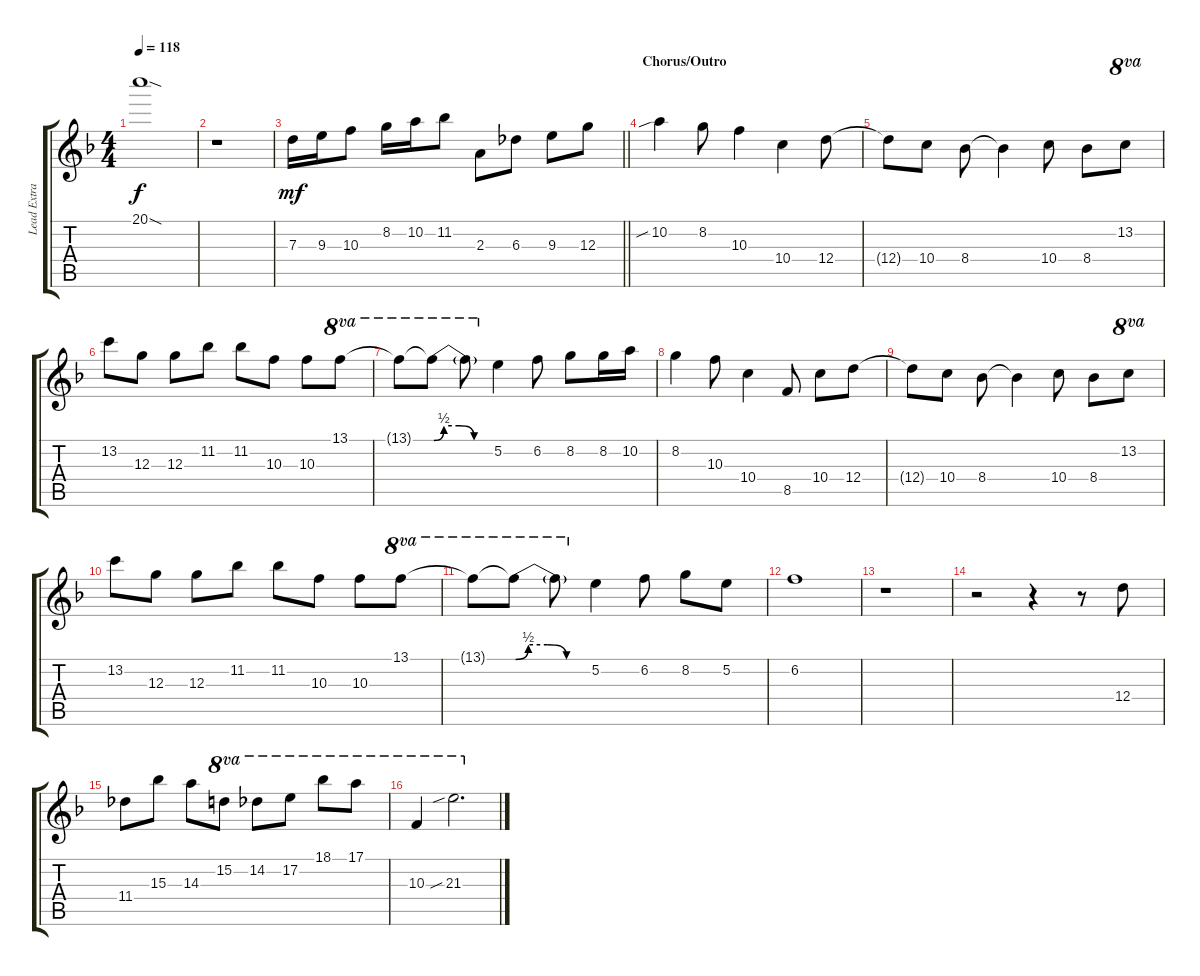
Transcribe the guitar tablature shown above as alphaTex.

\track ("Lead Extra" "Lead Extra") {instrument distortionguitar}
\staff {score tabs}
\tuning (E4 B3 G3 D3 A2 D2) {hide}
\ts (4 4)
\tempo 118
\clef g2
\ks f
20.1{sod t}.1{dy f} |
r.1 |
\barLineRight lightlight
7.3.16{dy mf} 9.3.16 10.3.8 8.2.16 10.2.16 11.2.8 2.3.8 6.3.8 9.3.8 12.3.8 |
\section ("" "Chorus/Outro")
10.2{sib}.4 8.2.8 10.3.4 10.4.4 12.4.8 |
12.4{t}.8 10.4.8 8.4.8 8.4{t}.4 10.4.8 8.4.8 13.2.8{ot 8va} |
13.2.8 12.3.8 12.3.8 11.2.8 11.2.8 10.3.8 10.3.8 13.1.8{ot 8va} |
13.1{t}.8{ot 8va} 13.1{be (custom 0 0 10 2 25 2 40 0 60 0) t}.8{ot 8va} 13.1{t}.8{ot 8va} 5.2.4 6.2.8 8.2.8 8.2.16 10.2.16 |
8.2.4 10.3.8 10.4.4 8.5.8 10.4.8 12.4.8 |
12.4{t}.8 10.4.8 8.4.8 8.4{t}.4 10.4.8 8.4.8 13.2.8{ot 8va} |
13.2.8 12.3.8 12.3.8 11.2.8 11.2.8 10.3.8 10.3.8 13.1.8{ot 8va} |
13.1{t}.8{ot 8va} 13.1{be (custom 0 0 10 2 25 2 40 0 60 0) t}.8{ot 8va} 13.1{t}.8{ot 8va} 5.2.4 6.2.8 8.2.8 5.2.8 |
6.2.1 |
r.1 |
r.2 r.4 r.8 12.4.8 |
11.4.8 15.3.8 14.3.8 15.2.8{ot 8va} 14.2.8{ot 8va} 17.2.8{ot 8va} 18.1.8{ot 8va} 17.1.8{ot 8va} |
10.3.4{ot 8va} 21.3{sib}.2{d ot 8va}
